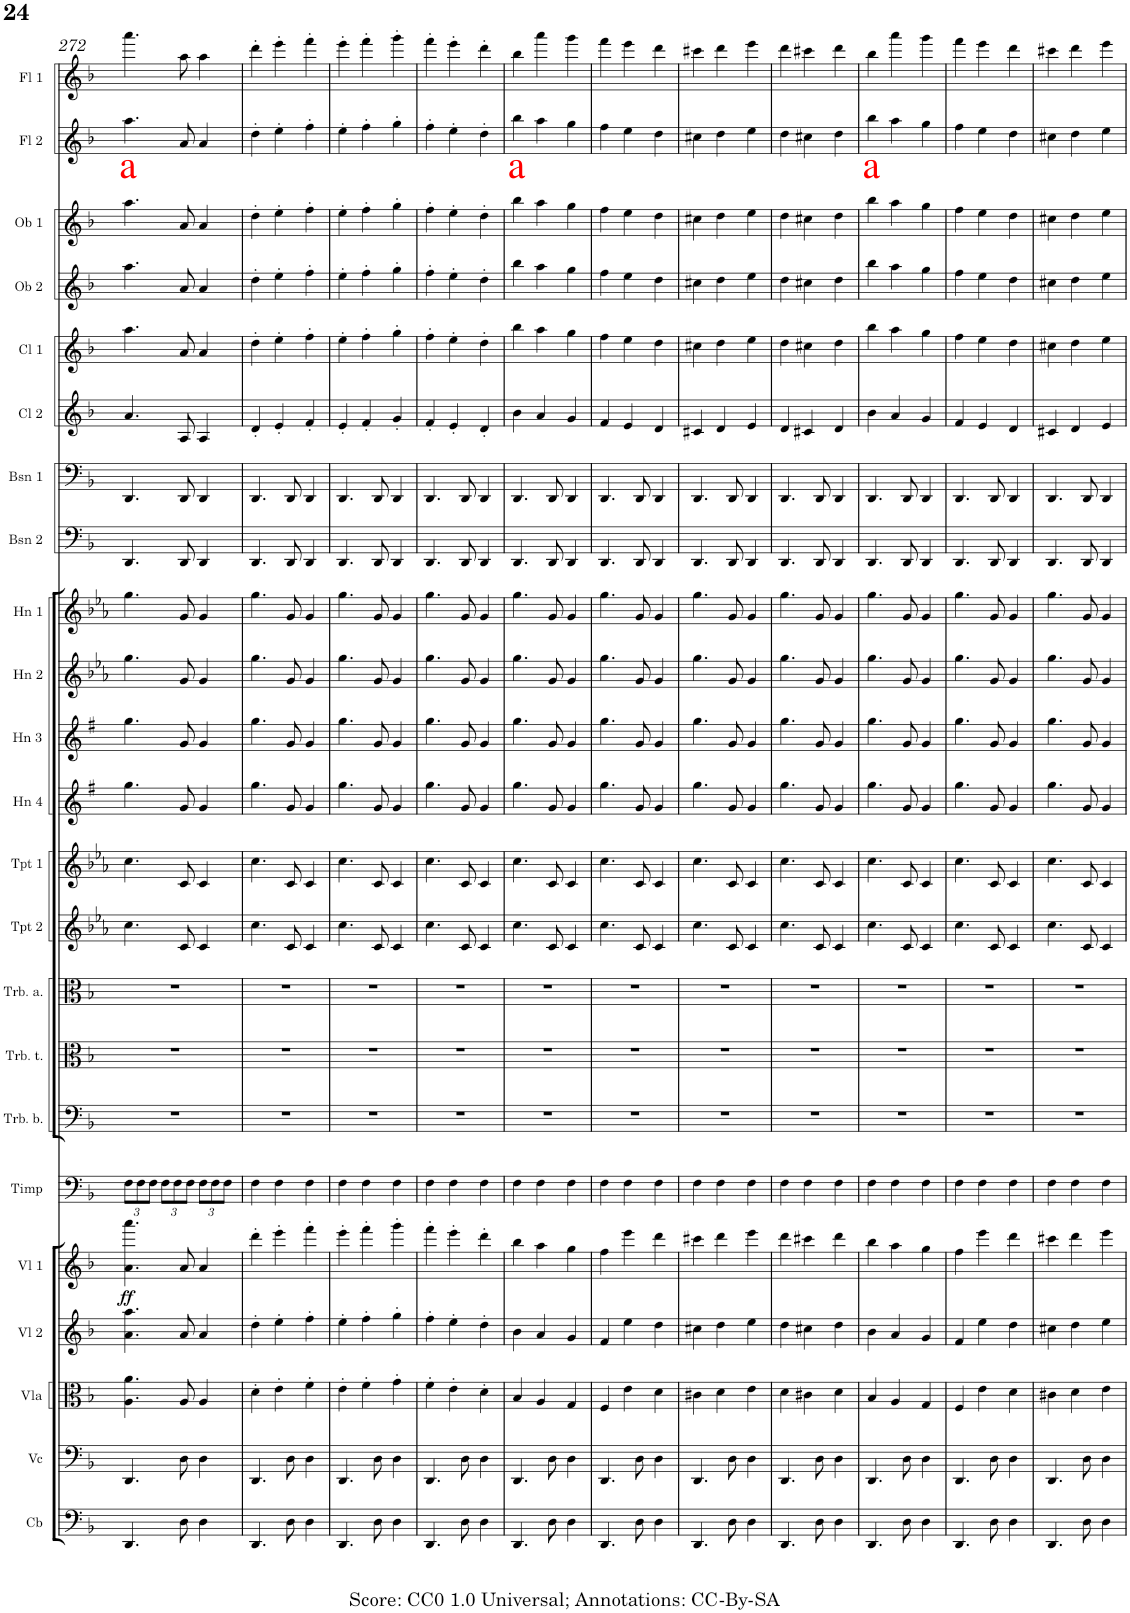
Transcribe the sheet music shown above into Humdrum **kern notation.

**kern	**kern	**kern	**kern	**kern	**dynam	**kern	**kern	**kern	**kern	**kern	**kern	**kern	**kern	**kern	**kern	**kern	**kern	**kern	**kern	**kern	**kern	**kern	**text	**kern
*part23	*part22	*part21	*part20	*part19	*part19	*part18	*part17	*part16	*part15	*part14	*part13	*part12	*part11	*part10	*part9	*part8	*part7	*part6	*part5	*part4	*part3	*part2	*part2	*part1
*staff23	*staff22	*staff21	*staff20	*staff19	*staff19	*staff18	*staff17	*staff16	*staff15	*staff14	*staff13	*staff12	*staff11	*staff10	*staff9	*staff8	*staff7	*staff6	*staff5	*staff4	*staff3	*staff2	*staff2	*staff1
*I"Contrabass	*I"Violoncello	*I"Viola	*I"Violin 2	*I"Violin 1	*	*I"Timpani in F, F	*I"Trombone basso	*I"Trombone tenore	*I"Trombone alto	*I"D Trumpet 2	*I"D Trumpet 1	*I"Bb (basso) Horn 4	*I"Bb (basso) Horn 3	*I"D Horn 2	*I"D Horn 1	*I"Bassoon 2	*I"Bassoon 1	*I"C Clarinet 2	*I"C Clarinet 1	*I"Oboe 2	*I"Oboe 1	*I"Flute 2	*	*I"Flute 1
*I'Cb	*I'Vc	*I'Vla	*I'Vl 2	*I'Vl 1	*	*I'Timp	*I'Trb. b.	*I'Trb. t.	*I'Trb. a.	*I'Tpt 2	*I'Tpt 1	*I'Hn 4	*I'Hn 3	*I'Hn 2	*I'Hn 1	*I'Bsn 2	*I'Bsn 1	*I'Cl 2	*I'Cl 1	*I'Ob 2	*I'Ob 1	*I'Fl 2	*	*I'Fl 1
!!LO:PB:g=z
*clefF4	*clefF4	*clefC3	*clefG2	*clefG2	*	*clefF4	*clefF4	*clefC3	*clefC3	*clefG2	*clefG2	*clefG2	*clefG2	*clefG2	*clefG2	*clefF4	*clefF4	*clefG2	*clefG2	*clefG2	*clefG2	*clefG2	*	*clefG2
*Trd7c12	*	*	*	*	*	*	*	*	*	*Trd-1c-2	*Trd-1c-2	*Trd8c14	*Trd8c14	*Trd6c10	*Trd6c10	*	*	*Trd1c2	*Trd1c2	*	*	*	*	*
*k[b-]	*k[b-]	*k[b-]	*k[b-]	*k[b-]	*	*k[b-]	*k[b-]	*k[b-]	*k[b-]	*k[b-e-a-]	*k[b-e-a-]	*k[f#]	*k[f#]	*k[b-e-a-]	*k[b-e-a-]	*k[b-]	*k[b-]	*k[b-]	*k[b-]	*k[b-]	*k[b-]	*k[b-]	*	*k[b-]
*M3/4	*M3/4	*M3/4	*M3/4	*M3/4	*	*M3/4	*M3/4	*M3/4	*M3/4	*M3/4	*M3/4	*M3/4	*M3/4	*M3/4	*M3/4	*M3/4	*M3/4	*M3/4	*M3/4	*M3/4	*M3/4	*M3/4	*	*M3/4
*	*	*	*	*	*	*Xbrackettup	*	*	*	*	*	*	*	*	*	*	*	*	*	*	*	*	*	*
=272	=272	=272	=272	=272	=272	=272	=272	=272	=272	=272	=272	=272	=272	=272	=272	=272	=272	=272	=272	=272	=272	=272	=272	=272
!	!	!	!	!	!LO:DY:b	!	!	!	!	!	!	!	!	!	!	!	!	!	!	!	!	!	!LO:LY:b:color=#FF0000	!
4.DD/	4.DD/	4.A\ 4.a\	4.a\ 4.aa\	4.a\ 4.aaa\	ff	12F\L	2.r	2.r	2.r	4.cc\	4.cc\	4.gg\	4.gg\	4.gg\	4.gg\	4.DD/	4.DD/	4.a/	4.aa\	4.aa\	4.aa\	4.aa\	a	4.aaa\
.	.	.	.	.	.	12F\	.	.	.	.	.	.	.	.	.	.	.	.	.	.	.	.	.	.
.	.	.	.	.	.	12F\J	.	.	.	.	.	.	.	.	.	.	.	.	.	.	.	.	.	.
.	.	.	.	.	.	12F\L	.	.	.	.	.	.	.	.	.	.	.	.	.	.	.	.	.	.
.	.	.	.	.	.	12F\	.	.	.	.	.	.	.	.	.	.	.	.	.	.	.	.	.	.
8D\	8D\	8A/	8a/	8a/	.	.	.	.	.	8c/	8c/	8g/	8g/	8g/	8g/	8DD/	8DD/	8A/	8a/	8a/	8a/	8a/	.	8aa\
.	.	.	.	.	.	12F\J	.	.	.	.	.	.	.	.	.	.	.	.	.	.	.	.	.	.
4D\	4D\	4A/	4a/	4a/	.	12F\L	.	.	.	4c/	4c/	4g/	4g/	4g/	4g/	4DD/	4DD/	4A/	4a/	4a/	4a/	4a/	.	4aa\
.	.	.	.	.	.	12F\	.	.	.	.	.	.	.	.	.	.	.	.	.	.	.	.	.	.
.	.	.	.	.	.	12F\J	.	.	.	.	.	.	.	.	.	.	.	.	.	.	.	.	.	.
=273	=273	=273	=273	=273	=273	=273	=273	=273	=273	=273	=273	=273	=273	=273	=273	=273	=273	=273	=273	=273	=273	=273	=273	=273
4.DD/	4.DD/	4d'\	4dd'\	4ddd'\	.	4F\	2.r	2.r	2.r	4.cc\	4.cc\	4.gg\	4.gg\	4.gg\	4.gg\	4.DD/	4.DD/	4d'/	4dd'\	4dd'\	4dd'\	4dd'\	.	4ddd'\
.	.	4e'\	4ee'\	4eee'\	.	4F\	.	.	.	.	.	.	.	.	.	.	.	4e'/	4ee'\	4ee'\	4ee'\	4ee'\	.	4eee'\
8D\	8D\	.	.	.	.	.	.	.	.	8c/	8c/	8g/	8g/	8g/	8g/	8DD/	8DD/	.	.	.	.	.	.	.
4D\	4D\	4f'\	4ff'\	4fff'\	.	4F\	.	.	.	4c/	4c/	4g/	4g/	4g/	4g/	4DD/	4DD/	4f'/	4ff'\	4ff'\	4ff'\	4ff'\	.	4fff'\
=274	=274	=274	=274	=274	=274	=274	=274	=274	=274	=274	=274	=274	=274	=274	=274	=274	=274	=274	=274	=274	=274	=274	=274	=274
4.DD/	4.DD/	4e'\	4ee'\	4eee'\	.	4F\	2.r	2.r	2.r	4.cc\	4.cc\	4.gg\	4.gg\	4.gg\	4.gg\	4.DD/	4.DD/	4e'/	4ee'\	4ee'\	4ee'\	4ee'\	.	4eee'\
.	.	4f'\	4ff'\	4fff'\	.	4F\	.	.	.	.	.	.	.	.	.	.	.	4f'/	4ff'\	4ff'\	4ff'\	4ff'\	.	4fff'\
8D\	8D\	.	.	.	.	.	.	.	.	8c/	8c/	8g/	8g/	8g/	8g/	8DD/	8DD/	.	.	.	.	.	.	.
4D\	4D\	4g'\	4gg'\	4ggg'\	.	4F\	.	.	.	4c/	4c/	4g/	4g/	4g/	4g/	4DD/	4DD/	4g'/	4gg'\	4gg'\	4gg'\	4gg'\	.	4ggg'\
=275	=275	=275	=275	=275	=275	=275	=275	=275	=275	=275	=275	=275	=275	=275	=275	=275	=275	=275	=275	=275	=275	=275	=275	=275
4.DD/	4.DD/	4f'\	4ff'\	4fff'\	.	4F\	2.r	2.r	2.r	4.cc\	4.cc\	4.gg\	4.gg\	4.gg\	4.gg\	4.DD/	4.DD/	4f'/	4ff'\	4ff'\	4ff'\	4ff'\	.	4fff'\
.	.	4e'\	4ee'\	4eee'\	.	4F\	.	.	.	.	.	.	.	.	.	.	.	4e'/	4ee'\	4ee'\	4ee'\	4ee'\	.	4eee'\
8D\	8D\	.	.	.	.	.	.	.	.	8c/	8c/	8g/	8g/	8g/	8g/	8DD/	8DD/	.	.	.	.	.	.	.
4D\	4D\	4d'\	4dd'\	4ddd'\	.	4F\	.	.	.	4c/	4c/	4g/	4g/	4g/	4g/	4DD/	4DD/	4d'/	4dd'\	4dd'\	4dd'\	4dd'\	.	4ddd'\
=276	=276	=276	=276	=276	=276	=276	=276	=276	=276	=276	=276	=276	=276	=276	=276	=276	=276	=276	=276	=276	=276	=276	=276	=276
!	!	!	!	!	!	!	!	!	!	!	!	!	!	!	!	!	!	!	!	!	!	!	!LO:LY:b:color=#FF0000	!
4.DD/	4.DD/	4B-'/	4b-'\	4bb-'\	.	4F\	2.r	2.r	2.r	4.cc\	4.cc\	4.gg\	4.gg\	4.gg\	4.gg\	4.DD/	4.DD/	4b-'\	4bb-'\	4bb-'\	4bb-'\	4bb-'\	a	4bb-'\
.	.	4A'/	4a'/	4aa'\	.	4F\	.	.	.	.	.	.	.	.	.	.	.	4a'/	4aa'\	4aa'\	4aa'\	4aa'\	.	4aaa'\
8D\	8D\	.	.	.	.	.	.	.	.	8c/	8c/	8g/	8g/	8g/	8g/	8DD/	8DD/	.	.	.	.	.	.	.
4D\	4D\	4G'/	4g'/	4gg'\	.	4F\	.	.	.	4c/	4c/	4g/	4g/	4g/	4g/	4DD/	4DD/	4g'/	4gg'\	4gg'\	4gg'\	4gg'\	.	4ggg'\
=277	=277	=277	=277	=277	=277	=277	=277	=277	=277	=277	=277	=277	=277	=277	=277	=277	=277	=277	=277	=277	=277	=277	=277	=277
4.DD/	4.DD/	4F'/	4f'/	4ff'\	.	4F\	2.r	2.r	2.r	4.cc\	4.cc\	4.gg\	4.gg\	4.gg\	4.gg\	4.DD/	4.DD/	4f'/	4ff'\	4ff'\	4ff'\	4ff'\	.	4fff'\
.	.	4e'\	4ee'\	4eee'\	.	4F\	.	.	.	.	.	.	.	.	.	.	.	4e'/	4ee'\	4ee'\	4ee'\	4ee'\	.	4eee'\
8D\	8D\	.	.	.	.	.	.	.	.	8c/	8c/	8g/	8g/	8g/	8g/	8DD/	8DD/	.	.	.	.	.	.	.
4D\	4D\	4d'\	4dd'\	4ddd'\	.	4F\	.	.	.	4c/	4c/	4g/	4g/	4g/	4g/	4DD/	4DD/	4d'/	4dd'\	4dd'\	4dd'\	4dd'\	.	4ddd'\
=278	=278	=278	=278	=278	=278	=278	=278	=278	=278	=278	=278	=278	=278	=278	=278	=278	=278	=278	=278	=278	=278	=278	=278	=278
4.DD/	4.DD/	4c#X'\	4cc#X'\	4ccc#X'\	.	4F\	2.r	2.r	2.r	4.cc\	4.cc\	4.gg\	4.gg\	4.gg\	4.gg\	4.DD/	4.DD/	4c#X'/	4cc#X'\	4cc#X'\	4cc#X'\	4cc#X'\	.	4ccc#X'\
.	.	4d'\	4dd'\	4ddd'\	.	4F\	.	.	.	.	.	.	.	.	.	.	.	4d'/	4dd'\	4dd'\	4dd'\	4dd'\	.	4ddd'\
8D\	8D\	.	.	.	.	.	.	.	.	8c/	8c/	8g/	8g/	8g/	8g/	8DD/	8DD/	.	.	.	.	.	.	.
4D\	4D\	4e'\	4ee'\	4eee'\	.	4F\	.	.	.	4c/	4c/	4g/	4g/	4g/	4g/	4DD/	4DD/	4e'/	4ee'\	4ee'\	4ee'\	4ee'\	.	4eee'\
=279	=279	=279	=279	=279	=279	=279	=279	=279	=279	=279	=279	=279	=279	=279	=279	=279	=279	=279	=279	=279	=279	=279	=279	=279
4.DD/	4.DD/	4d'\	4dd'\	4ddd'\	.	4F\	2.r	2.r	2.r	4.cc\	4.cc\	4.gg\	4.gg\	4.gg\	4.gg\	4.DD/	4.DD/	4d'/	4dd'\	4dd'\	4dd'\	4dd'\	.	4ddd'\
.	.	4c#X'\	4cc#X'\	4ccc#X'\	.	4F\	.	.	.	.	.	.	.	.	.	.	.	4c#X'/	4cc#X'\	4cc#X'\	4cc#X'\	4cc#X'\	.	4ccc#X'\
8D\	8D\	.	.	.	.	.	.	.	.	8c/	8c/	8g/	8g/	8g/	8g/	8DD/	8DD/	.	.	.	.	.	.	.
4D\	4D\	4d'\	4dd'\	4ddd'\	.	4F\	.	.	.	4c/	4c/	4g/	4g/	4g/	4g/	4DD/	4DD/	4d'/	4dd'\	4dd'\	4dd'\	4dd'\	.	4ddd'\
=280	=280	=280	=280	=280	=280	=280	=280	=280	=280	=280	=280	=280	=280	=280	=280	=280	=280	=280	=280	=280	=280	=280	=280	=280
!	!	!	!	!	!	!	!	!	!	!	!	!	!	!	!	!	!	!	!	!	!	!	!LO:LY:b:color=#FF0000	!
4.DD/	4.DD/	4B-'/	4b-'\	4bb-'\	.	4F\	2.r	2.r	2.r	4.cc\	4.cc\	4.gg\	4.gg\	4.gg\	4.gg\	4.DD/	4.DD/	4b-'\	4bb-'\	4bb-'\	4bb-'\	4bb-'\	a	4bb-'\
.	.	4A'/	4a'/	4aa'\	.	4F\	.	.	.	.	.	.	.	.	.	.	.	4a'/	4aa'\	4aa'\	4aa'\	4aa'\	.	4aaa'\
8D\	8D\	.	.	.	.	.	.	.	.	8c/	8c/	8g/	8g/	8g/	8g/	8DD/	8DD/	.	.	.	.	.	.	.
4D\	4D\	4G'/	4g'/	4gg'\	.	4F\	.	.	.	4c/	4c/	4g/	4g/	4g/	4g/	4DD/	4DD/	4g'/	4gg'\	4gg'\	4gg'\	4gg'\	.	4ggg'\
=281	=281	=281	=281	=281	=281	=281	=281	=281	=281	=281	=281	=281	=281	=281	=281	=281	=281	=281	=281	=281	=281	=281	=281	=281
4.DD/	4.DD/	4F'/	4f'/	4ff'\	.	4F\	2.r	2.r	2.r	4.cc\	4.cc\	4.gg\	4.gg\	4.gg\	4.gg\	4.DD/	4.DD/	4f'/	4ff'\	4ff'\	4ff'\	4ff'\	.	4fff'\
.	.	4e'\	4ee'\	4eee'\	.	4F\	.	.	.	.	.	.	.	.	.	.	.	4e'/	4ee'\	4ee'\	4ee'\	4ee'\	.	4eee'\
8D\	8D\	.	.	.	.	.	.	.	.	8c/	8c/	8g/	8g/	8g/	8g/	8DD/	8DD/	.	.	.	.	.	.	.
4D\	4D\	4d'\	4dd'\	4ddd'\	.	4F\	.	.	.	4c/	4c/	4g/	4g/	4g/	4g/	4DD/	4DD/	4d'/	4dd'\	4dd'\	4dd'\	4dd'\	.	4ddd'\
=282	=282	=282	=282	=282	=282	=282	=282	=282	=282	=282	=282	=282	=282	=282	=282	=282	=282	=282	=282	=282	=282	=282	=282	=282
4.DD/	4.DD/	4c#X'\	4cc#X'\	4ccc#X'\	.	4F\	2.r	2.r	2.r	4.cc\	4.cc\	4.gg\	4.gg\	4.gg\	4.gg\	4.DD/	4.DD/	4c#X'/	4cc#X'\	4cc#X'\	4cc#X'\	4cc#X'\	.	4ccc#X'\
.	.	4d'\	4dd'\	4ddd'\	.	4F\	.	.	.	.	.	.	.	.	.	.	.	4d'/	4dd'\	4dd'\	4dd'\	4dd'\	.	4ddd'\
8D\	8D\	.	.	.	.	.	.	.	.	8c/	8c/	8g/	8g/	8g/	8g/	8DD/	8DD/	.	.	.	.	.	.	.
4D\	4D\	4e'\	4ee'\	4eee'\	.	4F\	.	.	.	4c/	4c/	4g/	4g/	4g/	4g/	4DD/	4DD/	4e'/	4ee'\	4ee'\	4ee'\	4ee'\	.	4eee'\
=	=	=	=	=	=	=	=	=	=	=	=	=	=	=	=	=	=	=	=	=	=	=	=	=
*-	*-	*-	*-	*-	*-	*-	*-	*-	*-	*-	*-	*-	*-	*-	*-	*-	*-	*-	*-	*-	*-	*-	*-	*-
